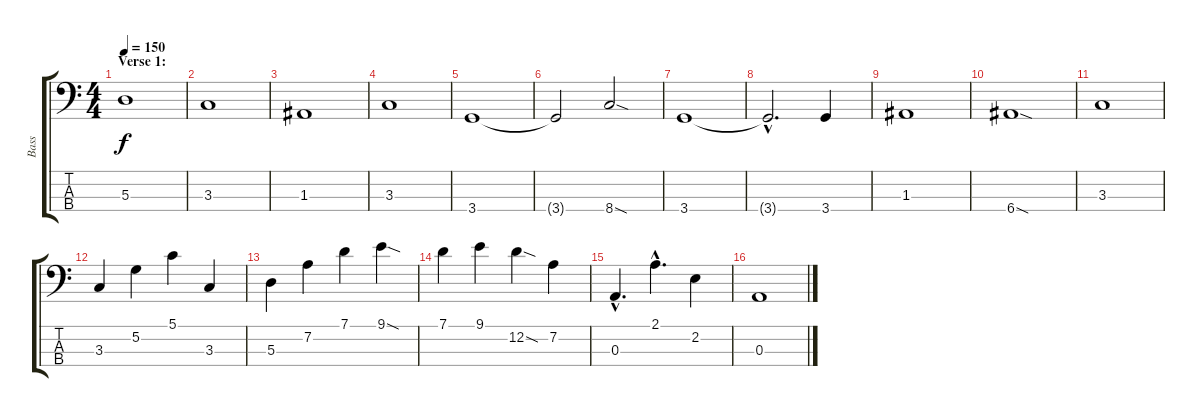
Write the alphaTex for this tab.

\track ("Bass" "Bass") {instrument electricbasspick}
\staff {score tabs}
\tuning (G2 D2 A1 E1) {hide}
\ts (4 4)
\section ("" "Verse 1:")
\tempo 150
\clef f4
\ks c
5.3.1{dy f} |
3.3.1 |
1.3.1 |
3.3.1 |
3.4.1 |
3.4{t}.2 8.4{sod}.2 |
3.4.1 |
3.4{hac t}.2{d} 3.4.4 |
1.3.1 |
6.4{sod}.1 |
3.3.1 |
3.3.4 5.2.4 5.1.4 3.3.4 |
5.3.4 7.2.4 7.1.4 9.1{sod}.4 |
7.1.4 9.1.4 12.2{sod}.4 7.2.4 |
0.3{hac}.4{d} 2.1{hac}.4{d} 2.2.4 |
0.3.1
